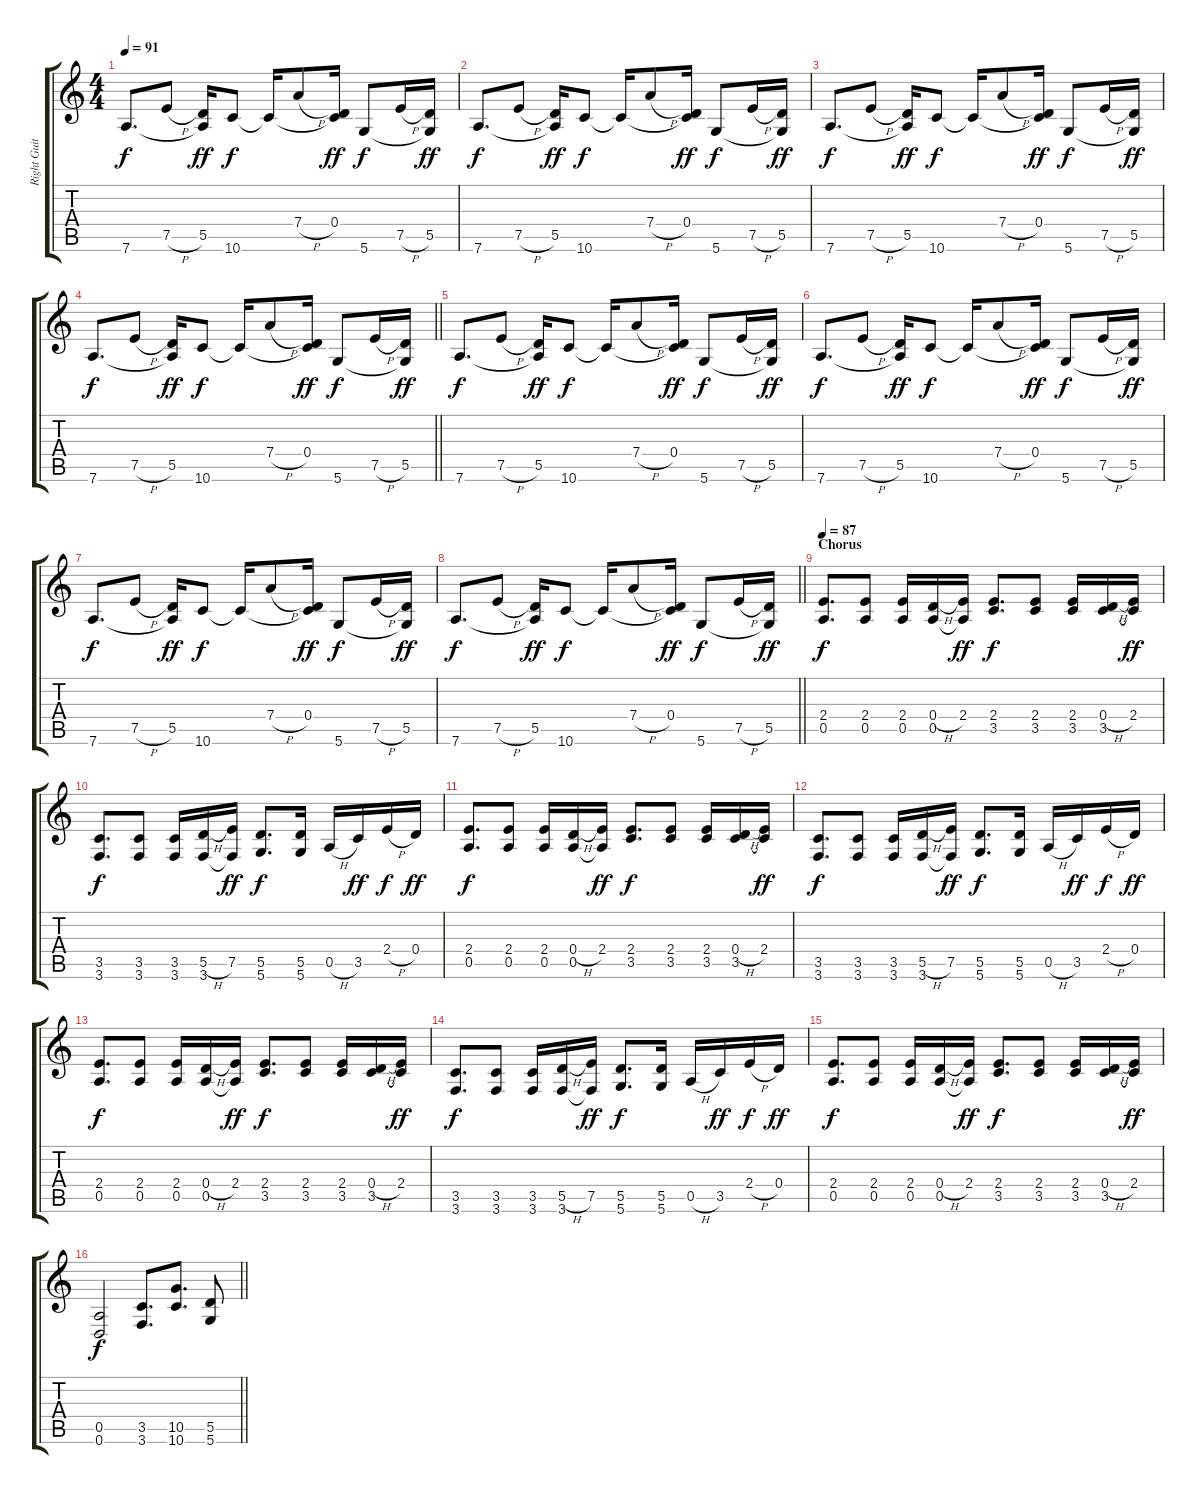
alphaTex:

\track ("Right Guitar" "Right Guit") {instrument distortionguitar}
\staff {score tabs}
\tuning (E4 B3 G3 D3 A2 D2) {hide}
\ts (4 4)
\section ("" "")
\tempo 91
\clef g2
\ks c
7.6.8{d dy f} 7.5{h}.8 (5.5 7.6{t}).16{dy ff} 10.6.8{dy f} 10.6{t}.16 7.4{h}.8 (0.4 10.6{t}).16{dy ff} 5.6.8{dy f} 7.5{h}.16 (5.5 5.6{t}).16{dy ff} |
7.6.8{d dy f} 7.5{h}.8 (5.5 7.6{t}).16{dy ff} 10.6.8{dy f} 10.6{t}.16 7.4{h}.8 (0.4 10.6{t}).16{dy ff} 5.6.8{dy f} 7.5{h}.16 (5.5 5.6{t}).16{dy ff} |
7.6.8{d dy f} 7.5{h}.8 (5.5 7.6{t}).16{dy ff} 10.6.8{dy f} 10.6{t}.16 7.4{h}.8 (0.4 10.6{t}).16{dy ff} 5.6.8{dy f} 7.5{h}.16 (5.5 5.6{t}).16{dy ff} |
\barLineRight lightlight
7.6.8{d dy f} 7.5{h}.8 (5.5 7.6{t}).16{dy ff} 10.6.8{dy f} 10.6{t}.16 7.4{h}.8 (0.4 10.6{t}).16{dy ff} 5.6.8{dy f} 7.5{h}.16 (5.5 5.6{t}).16{dy ff} |
\section ("" "")
7.6.8{d dy f} 7.5{h}.8 (5.5 7.6{t}).16{dy ff} 10.6.8{dy f} 10.6{t}.16 7.4{h}.8 (0.4 10.6{t}).16{dy ff} 5.6.8{dy f} 7.5{h}.16 (5.5 5.6{t}).16{dy ff} |
7.6.8{d dy f} 7.5{h}.8 (5.5 7.6{t}).16{dy ff} 10.6.8{dy f} 10.6{t}.16 7.4{h}.8 (0.4 10.6{t}).16{dy ff} 5.6.8{dy f} 7.5{h}.16 (5.5 5.6{t}).16{dy ff} |
7.6.8{d dy f} 7.5{h}.8 (5.5 7.6{t}).16{dy ff} 10.6.8{dy f} 10.6{t}.16 7.4{h}.8 (0.4 10.6{t}).16{dy ff} 5.6.8{dy f} 7.5{h}.16 (5.5 5.6{t}).16{dy ff} |
\barLineRight lightlight
7.6.8{d dy f} 7.5{h}.8 (5.5 7.6{t}).16{dy ff} 10.6.8{dy f} 10.6{t}.16 7.4{h}.8 (0.4 10.6{t}).16{dy ff} 5.6.8{dy f} 7.5{h}.16 (5.5 5.6{t}).16{dy ff} |
\section ("" "Chorus")
\tempo 87
(2.4 0.5).8{d dy f} (2.4 0.5).8 (2.4 0.5).16 (0.4{h} 0.5).16 (2.4 0.5{t}).16{dy ff} (2.4 3.5).8{d dy f} (2.4 3.5).8 (2.4 3.5).16 (0.4{h} 3.5).16 (2.4 3.5{t}).16{dy ff} |
(3.5 3.6).8{d dy f} (3.5 3.6).8 (3.5 3.6).16 (5.5{h} 3.6).16 (7.5 3.6{t}).16{dy ff} (5.5 5.6).8{d dy f} (5.5 5.6).16 0.5{h}.16 3.5.16{dy ff} 2.4{h}.16{dy f} 0.4.16{dy ff} |
(2.4 0.5).8{d dy f} (2.4 0.5).8 (2.4 0.5).16 (0.4{h} 0.5).16 (2.4 0.5{t}).16{dy ff} (2.4 3.5).8{d dy f} (2.4 3.5).8 (2.4 3.5).16 (0.4{h} 3.5).16 (2.4 3.5{t}).16{dy ff} |
(3.5 3.6).8{d dy f} (3.5 3.6).8 (3.5 3.6).16 (5.5{h} 3.6).16 (7.5 3.6{t}).16{dy ff} (5.5 5.6).8{d dy f} (5.5 5.6).16 0.5{h}.16 3.5.16{dy ff} 2.4{h}.16{dy f} 0.4.16{dy ff} |
(2.4 0.5).8{d dy f} (2.4 0.5).8 (2.4 0.5).16 (0.4{h} 0.5).16 (2.4 0.5{t}).16{dy ff} (2.4 3.5).8{d dy f} (2.4 3.5).8 (2.4 3.5).16 (0.4{h} 3.5).16 (2.4 3.5{t}).16{dy ff} |
(3.5 3.6).8{d dy f} (3.5 3.6).8 (3.5 3.6).16 (5.5{h} 3.6).16 (7.5 3.6{t}).16{dy ff} (5.5 5.6).8{d dy f} (5.5 5.6).16 0.5{h}.16 3.5.16{dy ff} 2.4{h}.16{dy f} 0.4.16{dy ff} |
(2.4 0.5).8{d dy f} (2.4 0.5).8 (2.4 0.5).16 (0.4{h} 0.5).16 (2.4 0.5{t}).16{dy ff} (2.4 3.5).8{d dy f} (2.4 3.5).8 (2.4 3.5).16 (0.4{h} 3.5).16 (2.4 3.5{t}).16{dy ff} |
\barLineRight lightlight
(0.5 0.6).2{dy f} (3.5 3.6).8{d} (10.5 10.6).8{d} (5.5 5.6).8
